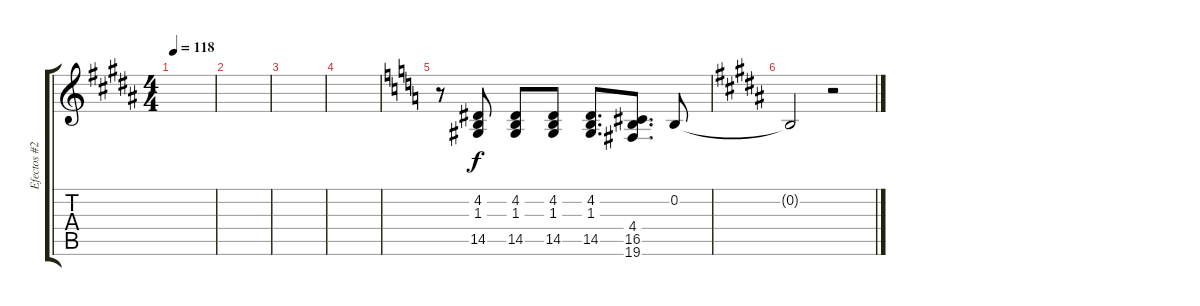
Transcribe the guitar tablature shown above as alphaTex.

\track ("Efectos #2" "Efectos #2") {instrument lead2sawtooth}
\staff {score tabs}
\tuning (E4 B3 G3 D3 A2 E2) {hide}
\ts (4 4)
\tempo 118
\clef g2
\ks b
|
|
|
|
\ks c
r.8 (4.2 1.3 14.5).8 (4.2 1.3 14.5).8 (4.2 1.3 14.5).8 (4.2 1.3 14.5).8{d} (4.4 16.5 19.6).8{d} 0.2.8 |
\ks b
0.2{t}.2 r.2
